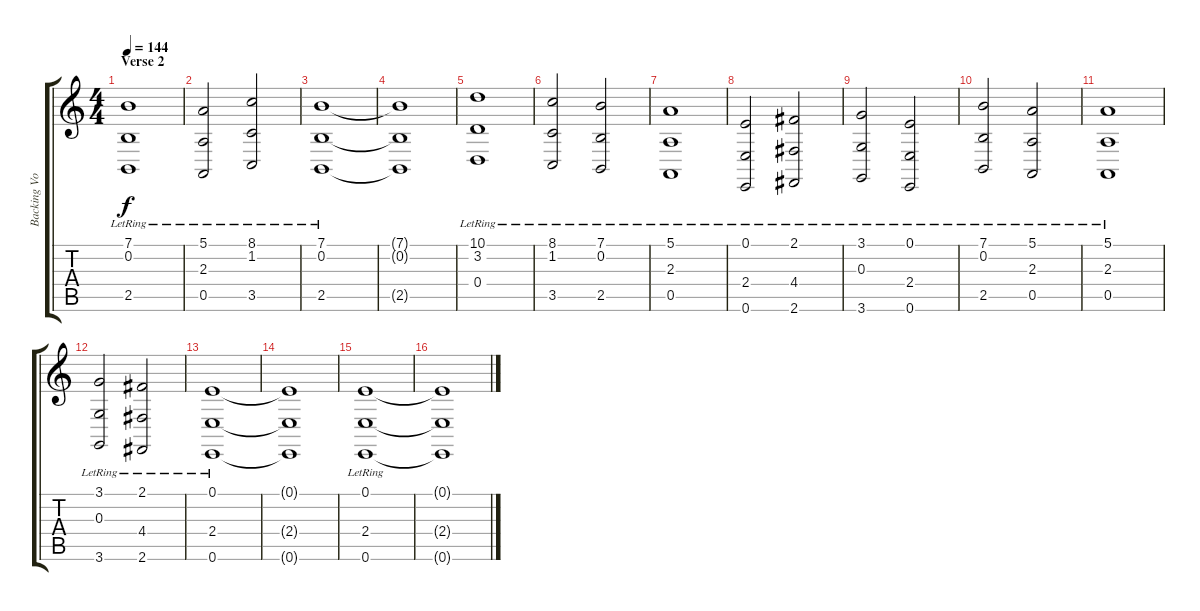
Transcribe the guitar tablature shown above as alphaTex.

\track ("Backing Vocals" "Backing Vo") {instrument choiraahs}
\staff {score tabs}
\tuning (E4 B3 G3 D3 A2 E2) {hide}
\ts (4 4)
\section ("" "Verse 2")
\tempo 144
\clef g2
\ks c
(7.1{lr} 0.2{lr} 2.5{lr}).1{dy f} |
(5.1{lr} 2.3{lr} 0.5{lr}).2 (8.1{lr} 1.2{lr} 3.5{lr}).2 |
(7.1{lr} 0.2{lr} 2.5{lr}).1 |
(7.1{t} 0.2{t} 2.5{t}).1 |
(10.1{lr} 3.2{lr} 0.4{lr}).1 |
(8.1{lr} 1.2{lr} 3.5{lr}).2 (7.1{lr} 0.2{lr} 2.5{lr}).2 |
(5.1{lr} 2.3{lr} 0.5{lr}).1 |
(0.1{lr} 2.4{lr} 0.6{lr}).2 (2.1{lr} 4.4{lr} 2.6{lr}).2 |
(3.1{lr} 0.3{lr} 3.6{lr}).2 (0.1{lr} 2.4{lr} 0.6{lr}).2 |
(7.1{lr} 0.2{lr} 2.5{lr}).2 (5.1{lr} 2.3{lr} 0.5{lr}).2 |
(5.1{lr} 2.3{lr} 0.5{lr}).1 |
(3.1{lr} 0.3{lr} 3.6{lr}).2 (2.1{lr} 4.4{lr} 2.6{lr}).2 |
(0.1{lr} 2.4{lr} 0.6{lr}).1 |
(0.1{t} 2.4{t} 0.6{t}).1 |
(0.1{lr} 2.4{lr} 0.6{lr}).1 |
(0.1{t} 2.4{t} 0.6{t}).1
